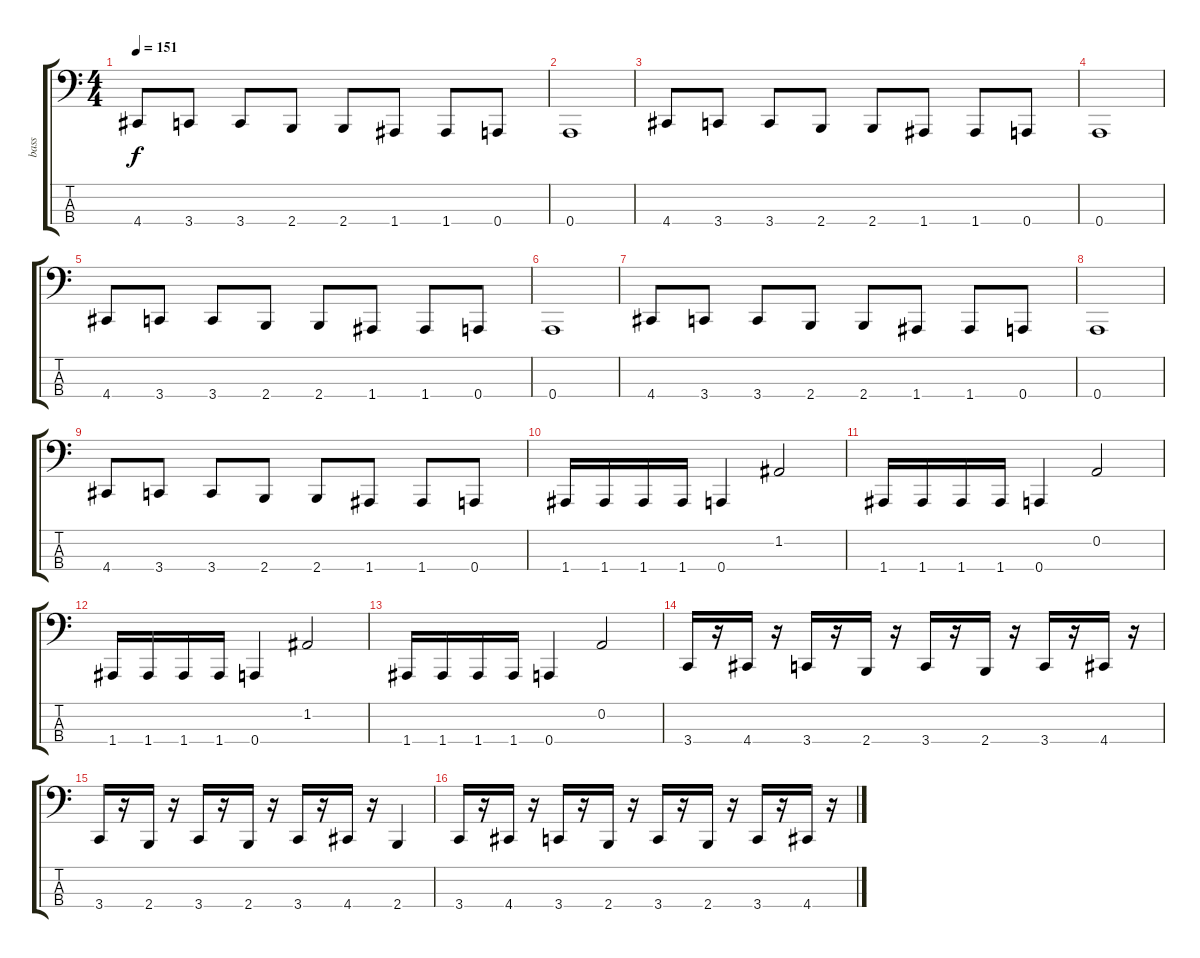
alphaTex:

\track ("bass " "bass ") {instrument slapbass1}
\staff {score tabs}
\tuning (D2 A1 E1 A0) {hide}
\ts (4 4)
\tempo 151
\clef f4
\ks c
4.4.8{dy f} 3.4.8 3.4.8 2.4.8 2.4.8 1.4.8 1.4.8 0.4.8 |
0.4.1 |
4.4.8 3.4.8 3.4.8 2.4.8 2.4.8 1.4.8 1.4.8 0.4.8 |
0.4.1 |
4.4.8 3.4.8 3.4.8 2.4.8 2.4.8 1.4.8 1.4.8 0.4.8 |
0.4.1 |
4.4.8 3.4.8 3.4.8 2.4.8 2.4.8 1.4.8 1.4.8 0.4.8 |
0.4.1 |
4.4.8 3.4.8 3.4.8 2.4.8 2.4.8 1.4.8 1.4.8 0.4.8 |
1.4.16 1.4.16 1.4.16 1.4.16 0.4.4 1.2.2 |
1.4.16 1.4.16 1.4.16 1.4.16 0.4.4 0.2.2 |
1.4.16 1.4.16 1.4.16 1.4.16 0.4.4 1.2.2 |
1.4.16 1.4.16 1.4.16 1.4.16 0.4.4 0.2.2 |
3.4.16 r.16 4.4.16 r.16 3.4.16 r.16 2.4.16 r.16 3.4.16 r.16 2.4.16 r.16 3.4.16 r.16 4.4.16 r.16 |
3.4.16 r.16 2.4.16 r.16 3.4.16 r.16 2.4.16 r.16 3.4.16 r.16 4.4.16 r.16 2.4.4 |
3.4.16 r.16 4.4.16 r.16 3.4.16 r.16 2.4.16 r.16 3.4.16 r.16 2.4.16 r.16 3.4.16 r.16 4.4.16 r.16
